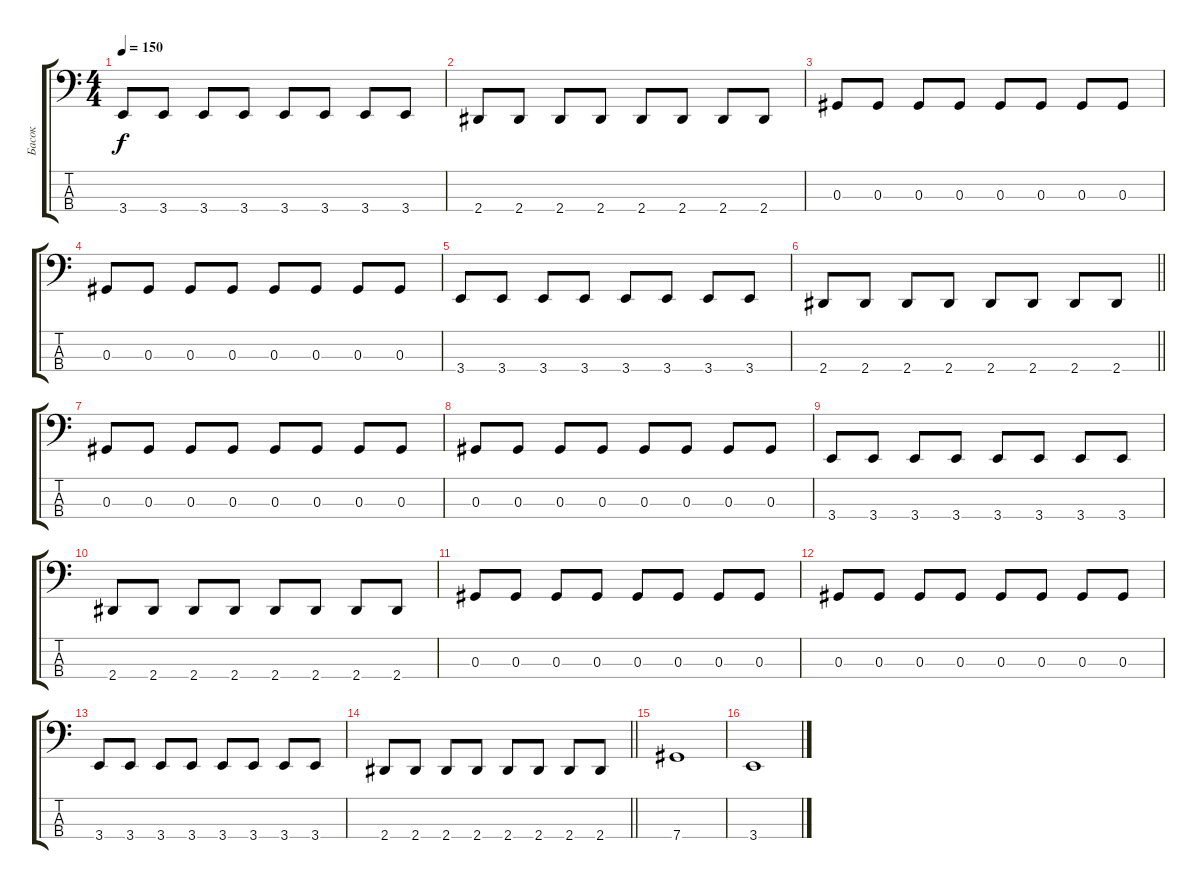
\track ("Басок" "Басок") {instrument electricbassfinger}
\staff {score tabs}
\tuning (Gb2 Db2 Ab1 Db1) {hide}
\ts (4 4)
\tempo 150
\clef f4
\ks c
3.4.8{dy f} 3.4.8 3.4.8 3.4.8 3.4.8 3.4.8 3.4.8 3.4.8 |
2.4.8 2.4.8 2.4.8 2.4.8 2.4.8 2.4.8 2.4.8 2.4.8 |
0.3.8 0.3.8 0.3.8 0.3.8 0.3.8 0.3.8 0.3.8 0.3.8 |
0.3.8 0.3.8 0.3.8 0.3.8 0.3.8 0.3.8 0.3.8 0.3.8 |
3.4.8 3.4.8 3.4.8 3.4.8 3.4.8 3.4.8 3.4.8 3.4.8 |
\barLineRight lightlight
2.4.8 2.4.8 2.4.8 2.4.8 2.4.8 2.4.8 2.4.8 2.4.8 |
0.3.8 0.3.8 0.3.8 0.3.8 0.3.8 0.3.8 0.3.8 0.3.8 |
0.3.8 0.3.8 0.3.8 0.3.8 0.3.8 0.3.8 0.3.8 0.3.8 |
3.4.8 3.4.8 3.4.8 3.4.8 3.4.8 3.4.8 3.4.8 3.4.8 |
2.4.8 2.4.8 2.4.8 2.4.8 2.4.8 2.4.8 2.4.8 2.4.8 |
0.3.8 0.3.8 0.3.8 0.3.8 0.3.8 0.3.8 0.3.8 0.3.8 |
0.3.8 0.3.8 0.3.8 0.3.8 0.3.8 0.3.8 0.3.8 0.3.8 |
3.4.8 3.4.8 3.4.8 3.4.8 3.4.8 3.4.8 3.4.8 3.4.8 |
\barLineRight lightlight
2.4.8 2.4.8 2.4.8 2.4.8 2.4.8 2.4.8 2.4.8 2.4.8 |
7.4.1 |
3.4.1
